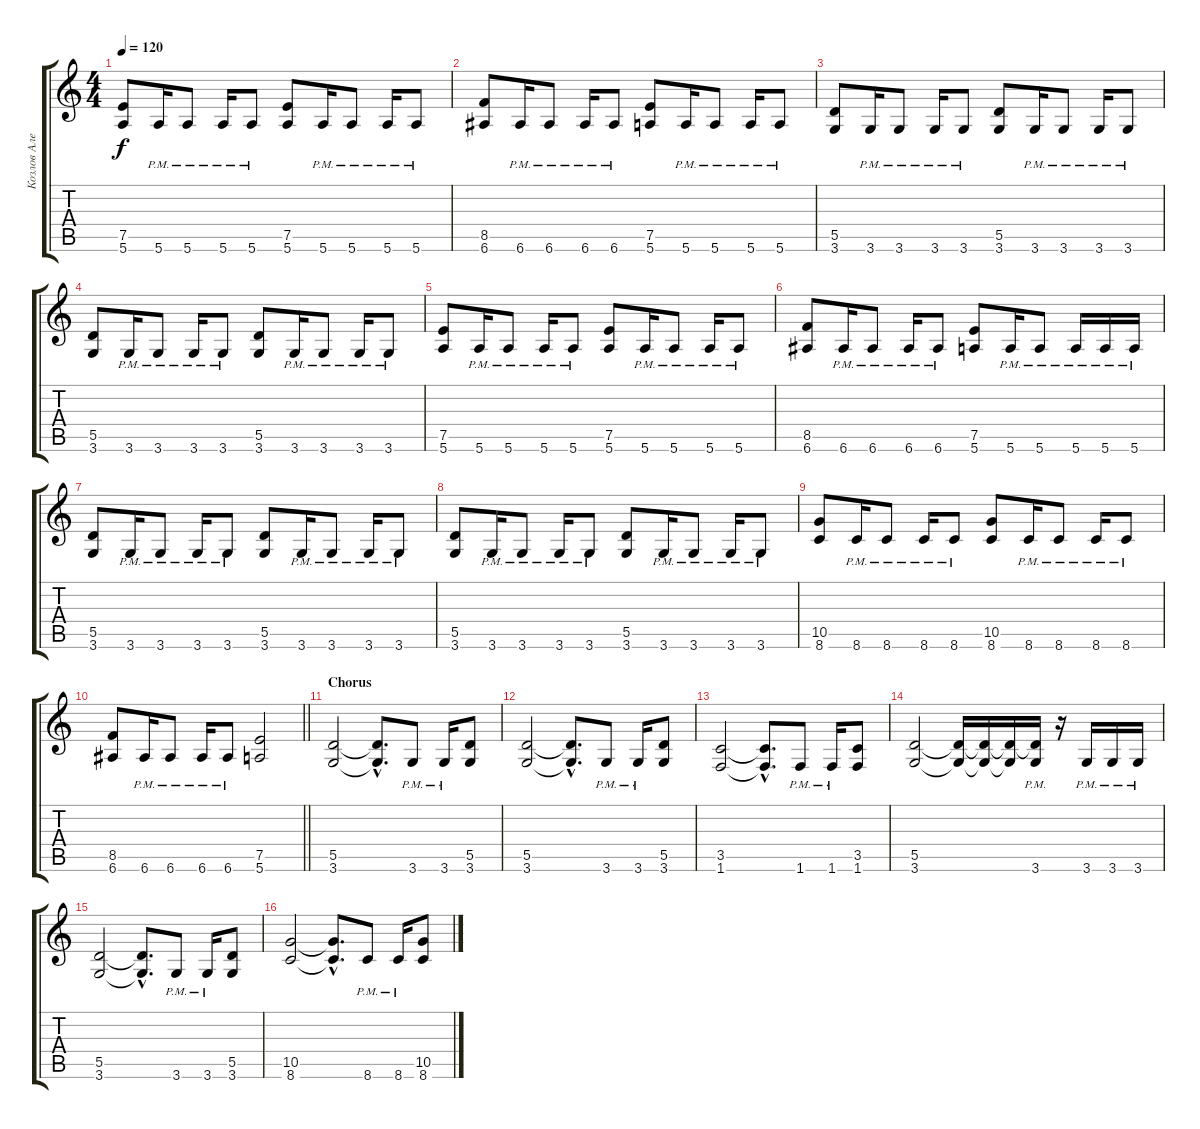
\track ("Козлов Александр  ( Ритм гитара )" "Козлов Але") {instrument distortionguitar}
\staff {score tabs}
\tuning (E4 B3 G3 D3 A2 E2) {hide}
\ts (4 4)
\tempo 120
\clef g2
\ks c
(7.5 5.6).8{dy f} 5.6{pm}.16 5.6{pm}.8 5.6{pm}.16 5.6{pm}.8 (7.5 5.6).8 5.6{pm}.16 5.6{pm}.8 5.6{pm}.16 5.6{pm}.8 |
(8.5 6.6).8 6.6{pm}.16 6.6{pm}.8 6.6{pm}.16 6.6{pm}.8 (7.5 5.6).8 5.6{pm}.16 5.6{pm}.8 5.6{pm}.16 5.6{pm}.8 |
(5.5 3.6).8 3.6{pm}.16 3.6{pm}.8 3.6{pm}.16 3.6{pm}.8 (5.5 3.6).8 3.6{pm}.16 3.6{pm}.8 3.6{pm}.16 3.6{pm}.8 |
(5.5 3.6).8 3.6{pm}.16 3.6{pm}.8 3.6{pm}.16 3.6{pm}.8 (5.5 3.6).8 3.6{pm}.16 3.6{pm}.8 3.6{pm}.16 3.6{pm}.8 |
(7.5 5.6).8 5.6{pm}.16 5.6{pm}.8 5.6{pm}.16 5.6{pm}.8 (7.5 5.6).8 5.6{pm}.16 5.6{pm}.8 5.6{pm}.16 5.6{pm}.8 |
(8.5 6.6).8 6.6{pm}.16 6.6{pm}.8 6.6{pm}.16 6.6{pm}.8 (7.5 5.6).8 5.6{pm}.16 5.6{pm}.8 5.6{pm}.16 5.6{pm}.16 5.6{pm}.16 |
(5.5 3.6).8 3.6{pm}.16 3.6{pm}.8 3.6{pm}.16 3.6{pm}.8 (5.5 3.6).8 3.6{pm}.16 3.6{pm}.8 3.6{pm}.16 3.6{pm}.8 |
(5.5 3.6).8 3.6{pm}.16 3.6{pm}.8 3.6{pm}.16 3.6{pm}.8 (5.5 3.6).8 3.6{pm}.16 3.6{pm}.8 3.6{pm}.16 3.6{pm}.8 |
(10.5 8.6).8 8.6{pm}.16 8.6{pm}.8 8.6{pm}.16 8.6{pm}.8 (10.5 8.6).8 8.6{pm}.16 8.6{pm}.8 8.6{pm}.16 8.6{pm}.8 |
\barLineRight lightlight
(8.5 6.6).8 6.6{pm}.16 6.6{pm}.8 6.6{pm}.16 6.6{pm}.8 (7.5 5.6).2 |
\section ("" "Chorus")
(5.5 3.6).2 (5.5{hac t} 3.6{hac t}).8{d} 3.6{pm}.8 3.6{pm}.16 (5.5 3.6).8 |
(5.5 3.6).2 (5.5{hac t} 3.6{hac t}).8{d} 3.6{pm}.8 3.6{pm}.16 (5.5 3.6).8 |
(3.5 1.6).2 (3.5{hac t} 1.6{hac t}).8{d} 1.6{pm}.8 1.6{pm}.16 (3.5 1.6).8 |
(5.5 3.6).2 (5.5{t} 3.6{t}).16 (5.5{t} 3.6{t}).16 (5.5{t} 3.6{t}).16 (5.5{t} 3.6{pm}).16 r.16 3.6{pm}.16 3.6{pm}.16 3.6{pm}.16 |
(5.5 3.6).2 (5.5{hac t} 3.6{hac t}).8{d} 3.6{pm}.8 3.6{pm}.16 (5.5 3.6).8 |
(10.5 8.6).2 (10.5{hac t} 8.6{hac t}).8{d} 8.6{pm}.8 8.6{pm}.16 (10.5 8.6).8
